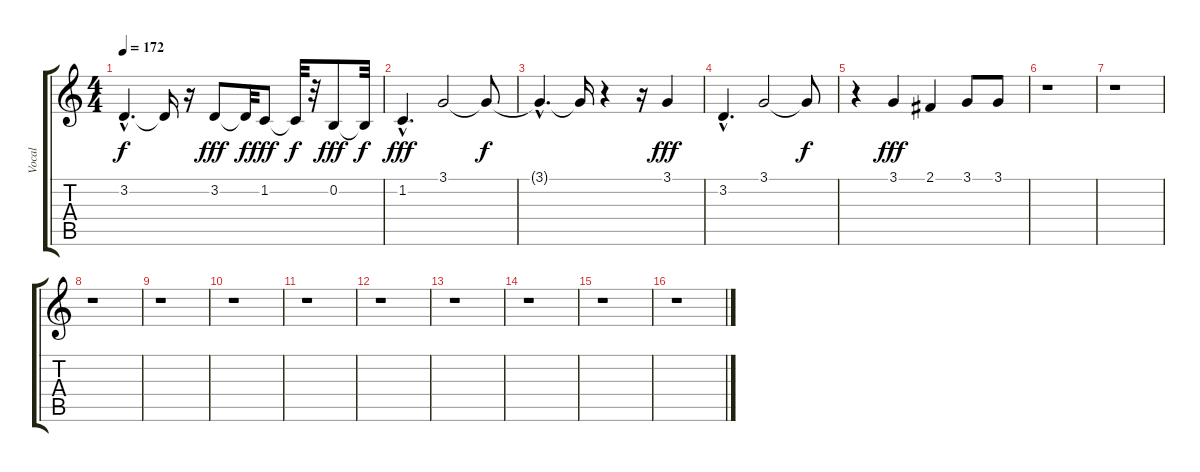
\track ("Vocal" "Vocal") {instrument flute}
\staff {score tabs}
\tuning (E4 B3 G3 D3 A2 E2) {hide}
\ts (4 4)
\tempo 172
\clef g2
\ks c
3.2{hac t}.4{d dy f} 3.2{t}.16 r.16 3.2.8{dy fff} 3.2{t}.32{dy f} 1.2.8{dy fff} 1.2{t}.32{dy f} r.32 0.2.8{dy fff} 0.2{t}.32{dy f} |
1.2{hac}.4{d dy fff} 3.1.2 3.1{t}.8{dy f} |
3.1{hac t}.4{d} 3.1{t}.16 r.4 r.16 3.1.4{dy fff} |
3.2{hac}.4{d} 3.1.2 3.1{t}.8{dy f} |
r.4 3.1.4{dy fff} 2.1.4 3.1.8 3.1.8 |
r.1 |
r.1 |
r.1 |
r.1 |
r.1 |
r.1 |
r.1 |
r.1 |
r.1 |
r.1 |
r.1
